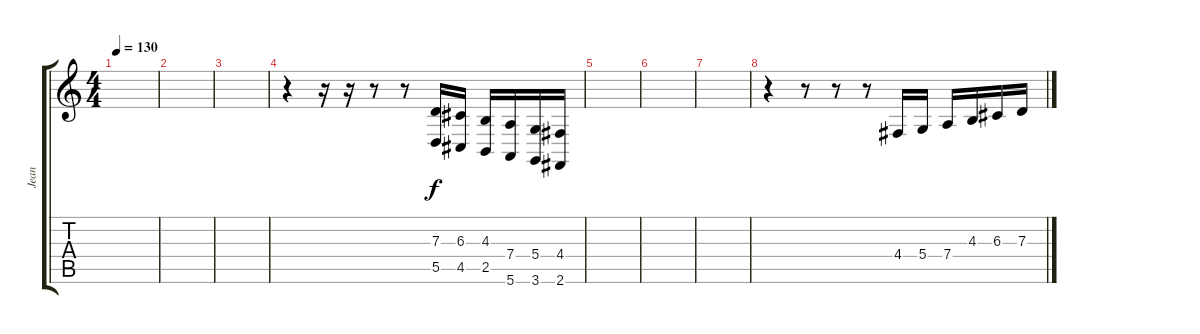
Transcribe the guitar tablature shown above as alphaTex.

\track ("Jean" "Jean") {instrument lead2sawtooth}
\staff {score tabs}
\tuning (E4 B3 G3 D3 A2 E2) {hide}
\ts (4 4)
\tempo 130
\clef g2
\ks c
|
|
|
r.4 r.16 r.16 r.8 r.8 (7.3 5.5).16 (6.3 4.5).16 (4.3 2.5).16 (7.4 5.6).16 (5.4 3.6).16 (4.4 2.6).16 |
|
|
|
r.4 r.8 r.8 r.8 4.4.16 5.4.16 7.4.16 4.3.16 6.3.16 7.3.16
